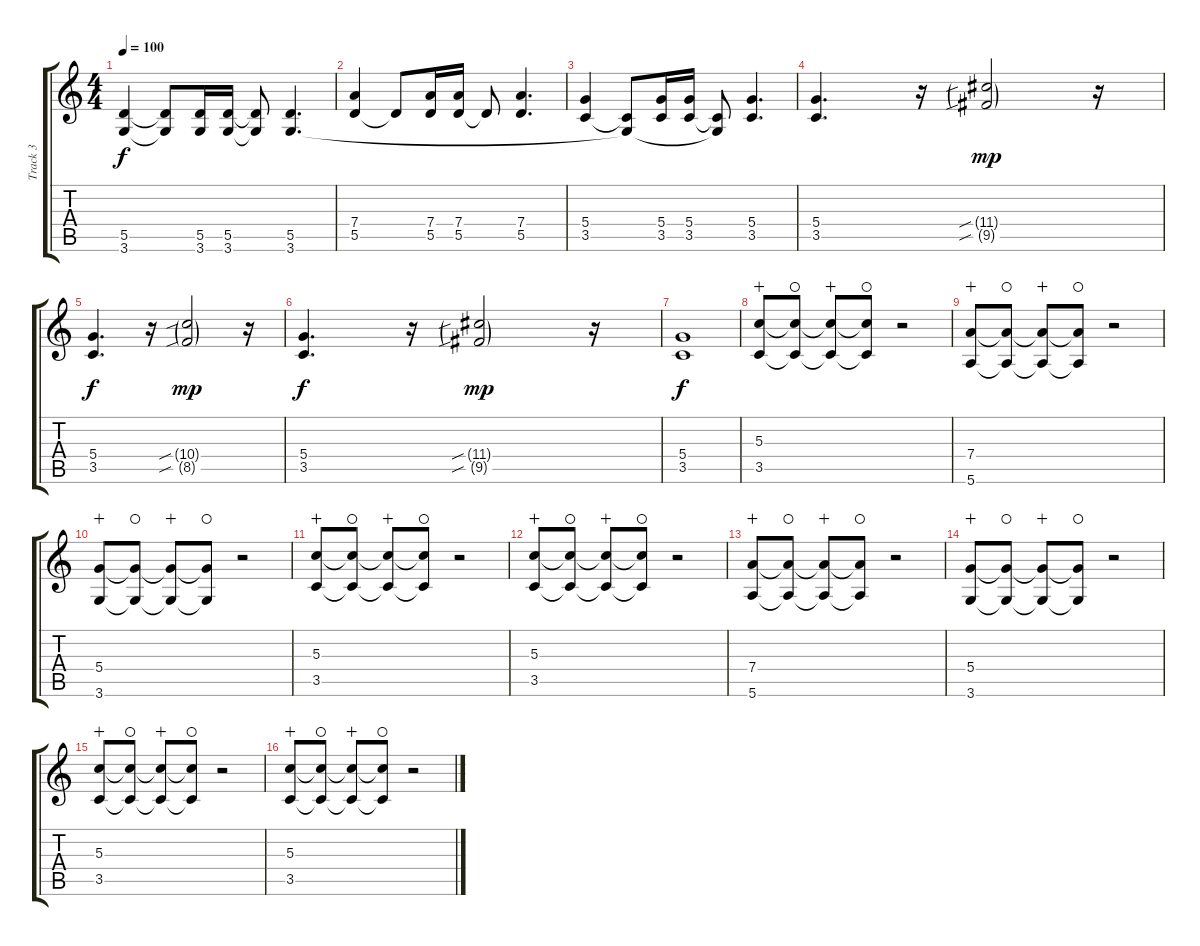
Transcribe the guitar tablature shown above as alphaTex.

\track ("Track 3" "Track 3") {instrument distortionguitar}
\staff {score tabs}
\tuning (E4 B3 G3 D3 A2 E2) {hide}
\ts (4 4)
\tempo 100
\clef g2
\ks c
(5.5 3.6).4{dy f} (5.5{t} 3.6{t}).8 (5.5 3.6).16 (5.5 3.6).16 (5.5{t} 3.6{t}).8 (5.5 3.6).4{d} |
(7.4 5.5).4 5.5{t}.8 (7.4 5.5).16 (7.4 5.5).16 5.5{t}.8 (7.4 5.5).4{d} |
(5.4 3.5).4 (3.5{t} 3.6{t}).8 (5.4 3.5).16 (5.4 3.5).16 (3.5{t} 3.6{t}).8 (5.4 3.5).4{d} |
(5.4 3.5).4{d} r.16 (11.4{sib g} 9.5{sib g}).2{dy mp} r.16 |
(5.4 3.5).4{d dy f} r.16 (10.4{sib g} 8.5{sib g}).2{dy mp} r.16 |
(5.4 3.5).4{d dy f} r.16 (11.4{sib g} 9.5{sib g}).2{dy mp} r.16 |
(5.4 3.5).1{dy f} |
(5.3 3.5).8{wahc} (5.3{t} 3.5{t}).8{waho} (5.3{t} 3.5{t}).8{wahc} (5.3{t} 3.5{t}).8{waho} r.2 |
(7.4 5.6).8{wahc} (7.4{t} 5.6{t}).8{waho} (7.4{t} 5.6{t}).8{wahc} (7.4{t} 5.6{t}).8{waho} r.2 |
(5.4 3.6).8{wahc} (5.4{t} 3.6{t}).8{waho} (5.4{t} 3.6{t}).8{wahc} (5.4{t} 3.6{t}).8{waho} r.2 |
(5.3 3.5).8{wahc} (5.3{t} 3.5{t}).8{waho} (5.3{t} 3.5{t}).8{wahc} (5.3{t} 3.5{t}).8{waho} r.2 |
(5.3 3.5).8{wahc} (5.3{t} 3.5{t}).8{waho} (5.3{t} 3.5{t}).8{wahc} (5.3{t} 3.5{t}).8{waho} r.2 |
(7.4 5.6).8{wahc} (7.4{t} 5.6{t}).8{waho} (7.4{t} 5.6{t}).8{wahc} (7.4{t} 5.6{t}).8{waho} r.2 |
(5.4 3.6).8{wahc} (5.4{t} 3.6{t}).8{waho} (5.4{t} 3.6{t}).8{wahc} (5.4{t} 3.6{t}).8{waho} r.2 |
(5.3 3.5).8{wahc} (5.3{t} 3.5{t}).8{waho} (5.3{t} 3.5{t}).8{wahc} (5.3{t} 3.5{t}).8{waho} r.2 |
(5.3 3.5).8{wahc} (5.3{t} 3.5{t}).8{waho} (5.3{t} 3.5{t}).8{wahc} (5.3{t} 3.5{t}).8{waho} r.2
